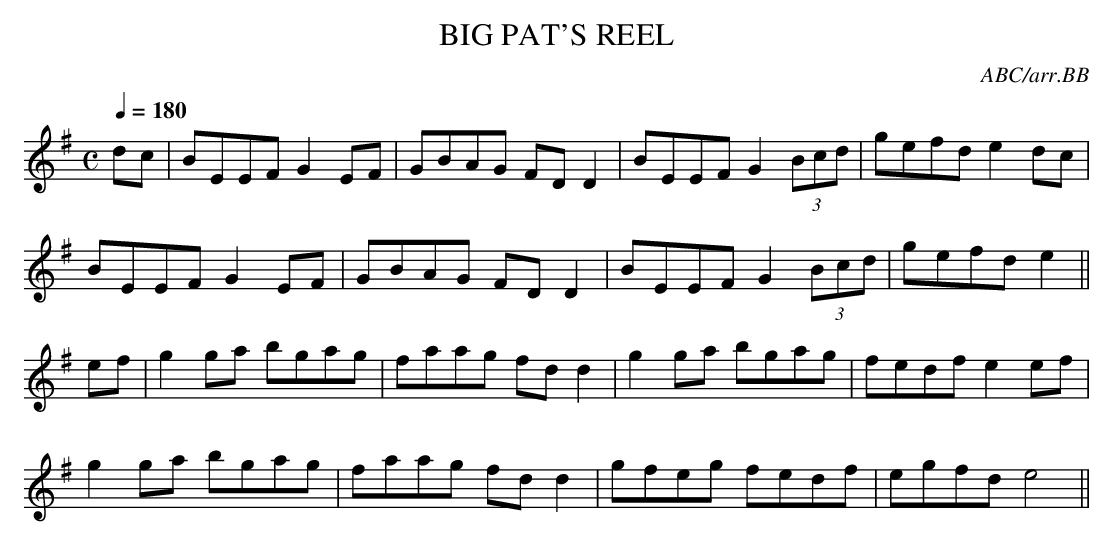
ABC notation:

X:1
T:BIG PAT'S REEL
C:ABC/arr.BB
Q:1/4=180
M:C
L:1/8
K:Em
dc|BEEF G2EF|GBAG FDD2|BEEF G2 (3Bcd|gefd e2dc|
BEEF G2EF|GBAG FDD2|BEEF G2 (3Bcd|gefd e2||
ef|g2ga bgag|faag fdd2|g2ga bgag|fedf e2ef|
g2ga bgag|faag fdd2|gfeg fedf|egfd e4||
